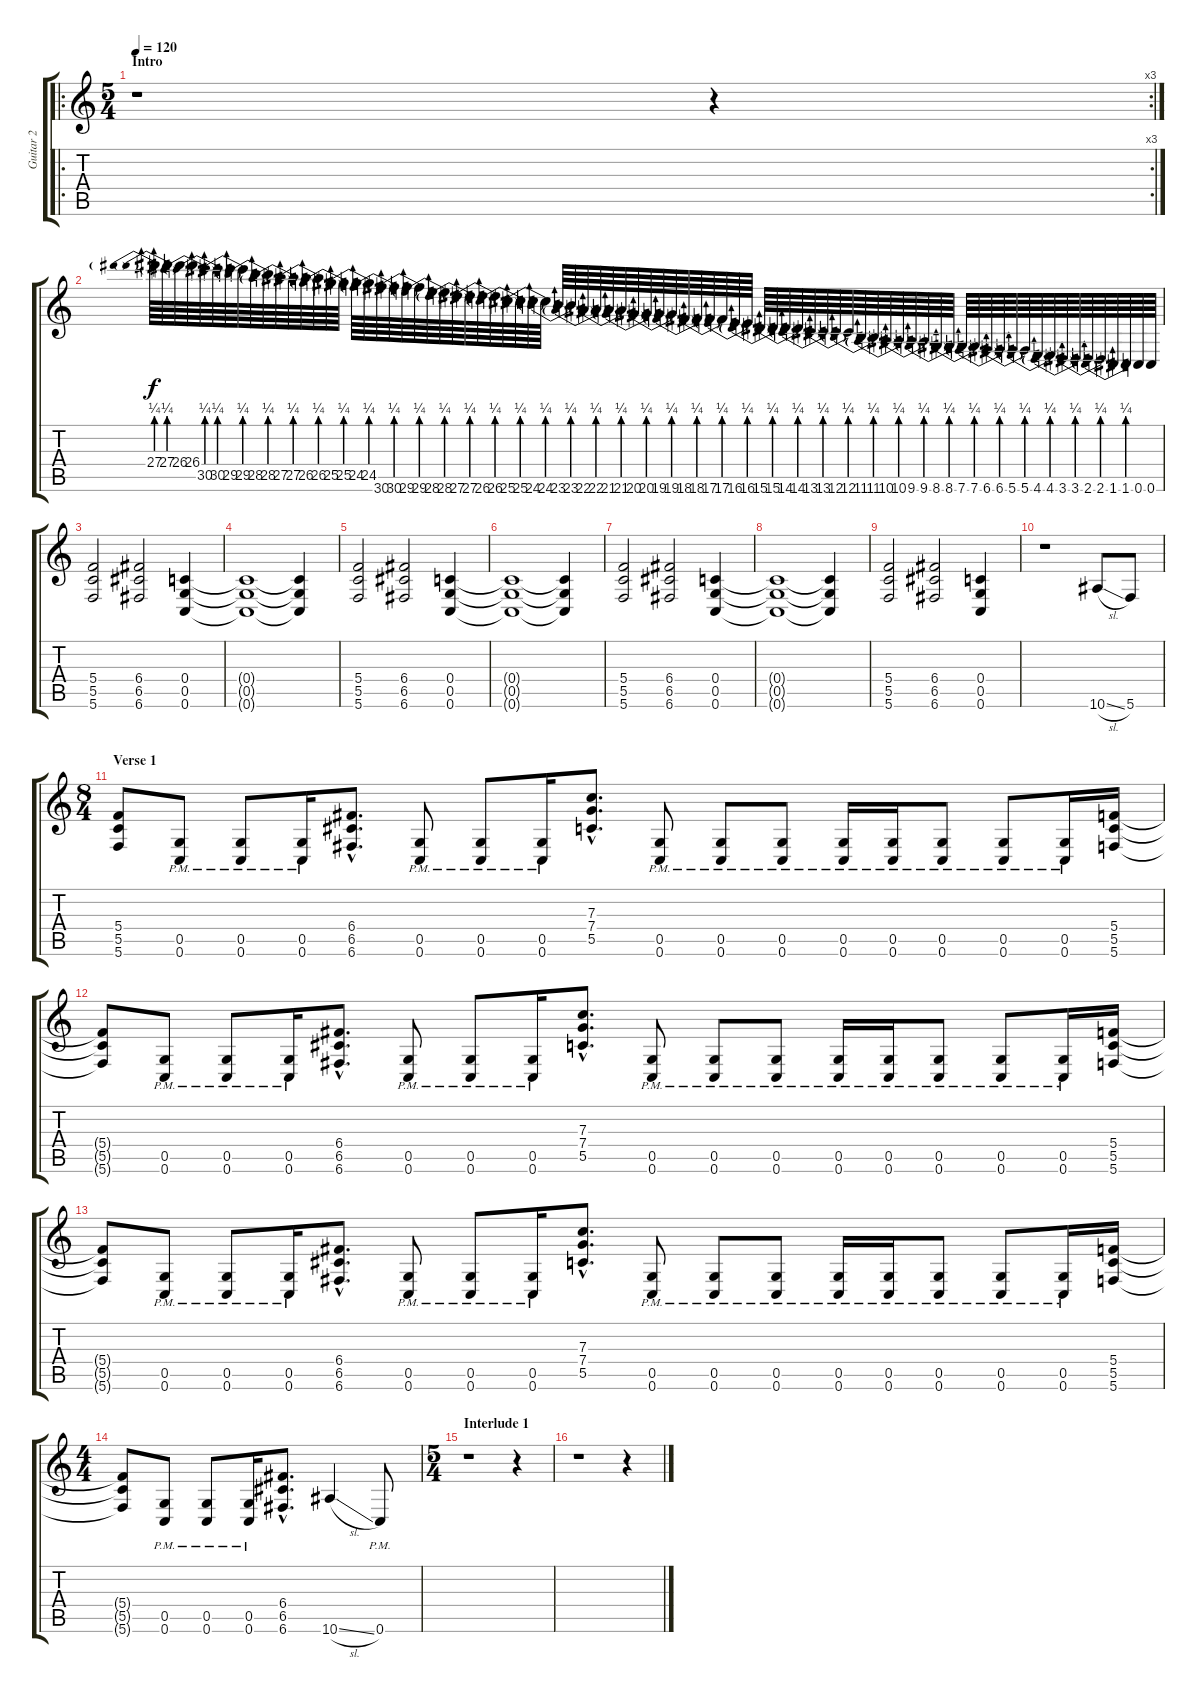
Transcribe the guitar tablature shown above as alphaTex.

\track ("Guitar 2" "Guitar 2") {instrument overdrivenguitar}
\staff {score tabs}
\tuning (D4 A3 F3 C3 G2 C2) {hide}
\ro
\rc 3
\ts (5 4)
\section ("" "Intro")
\tempo 120
\clef g2
\ks c
r.1{dy f instrument overdrivenguitar} r.4 |
27.4{be (prebend 0 1 60 1)}.64 27.4{be (prebend 0 1 60 1)}.64{volume 16 instrument guitarfretnoise} 26.4.64 26.4.64 30.5{be (prebend 0 1 60 1)}.64 30.5{be (prebend 0 1 60 1)}.64 29.5.64 29.5{be (prebend 0 1 60 1)}.64 28.5.64 28.5{be (prebend 0 1 60 1)}.64 27.5.64 27.5{be (prebend 0 1 60 1)}.64 26.5.64 26.5{be (prebend 0 1 60 1)}.64 25.5.64 25.5{be (prebend 0 1 60 1)}.64 24.5.64 24.5{be (prebend 0 1 60 1)}.64 30.6.64 30.6{be (prebend 0 1 60 1)}.64 29.6.64 29.6{be (prebend 0 1 60 1)}.64 28.6.64 28.6{be (prebend 0 1 60 1)}.64 27.6.64 27.6{be (prebend 0 1 60 1)}.64 26.6.64 26.6{be (prebend 0 1 60 1)}.64 25.6.64 25.6{be (prebend 0 1 60 1)}.64 24.6.64 24.6{be (prebend 0 1 60 1)}.64 23.6.64 23.6{be (prebend 0 1 60 1)}.64 22.6.64 22.6{be (prebend 0 1 60 1)}.64 21.6.64 21.6{be (prebend 0 1 60 1)}.64 20.6.64 20.6{be (prebend 0 1 60 1)}.64 19.6.64 19.6{be (prebend 0 1 60 1)}.64 18.6.64 18.6{be (prebend 0 1 60 1)}.64 17.6.64 17.6{be (prebend 0 1 60 1)}.64 16.6.64 16.6{be (prebend 0 1 60 1)}.64 15.6.64 15.6{be (prebend 0 1 60 1)}.64 14.6.64 14.6{be (prebend 0 1 60 1)}.64 13.6.64 13.6{be (prebend 0 1 60 1)}.64 12.6.64 12.6{be (prebend 0 1 60 1)}.64 11.6.64 11.6{be (prebend 0 1 60 1)}.64 10.6.64 10.6{be (prebend 0 1 60 1)}.64 9.6.64 9.6{be (prebend 0 1 60 1)}.64 8.6.64 8.6{be (prebend 0 1 60 1)}.64 7.6.64 7.6{be (prebend 0 1 60 1)}.64 6.6.64 6.6{be (prebend 0 1 60 1)}.64 5.6.64 5.6{be (prebend 0 1 60 1)}.64 4.6.64 4.6{be (prebend 0 1 60 1)}.64 3.6.64 3.6{be (prebend 0 1 60 1)}.64 2.6.64 2.6{be (prebend 0 1 60 1)}.64 1.6.64 1.6{be (prebend 0 1 60 1)}.64 0.6.64 0.6.64 |
(5.4 5.5 5.6).2{volume 8 instrument distortionguitar} (6.4 6.5 6.6).2 (0.4 0.5 0.6).4 |
(0.4{t} 0.5{t} 0.6{t}).1 (0.4{t} 0.5{t} 0.6{t}).4 |
(5.4 5.5 5.6).2 (6.4 6.5 6.6).2 (0.4 0.5 0.6).4 |
(0.4{t} 0.5{t} 0.6{t}).1 (0.4{t} 0.5{t} 0.6{t}).4 |
(5.4 5.5 5.6).2 (6.4 6.5 6.6).2 (0.4 0.5 0.6).4 |
(0.4{t} 0.5{t} 0.6{t}).1 (0.4{t} 0.5{t} 0.6{t}).4 |
(5.4 5.5 5.6).2 (6.4 6.5 6.6).2 (0.4 0.5 0.6).4 |
r.1 10.6{sl}.8 5.6.8 |
\ts (8 4)
\section ("" "Verse 1")
(5.4 5.5 5.6).8 (0.5{pm} 0.6).8 (0.5{pm} 0.6).8 (0.5{pm} 0.6).16 (6.4{hac} 6.5{hac} 6.6{hac}).8{d} (0.5{pm} 0.6).8 (0.5{pm} 0.6).8 (0.5{pm} 0.6).16 (7.3{hac} 7.4{hac} 5.5{hac}).8{d} (0.5{pm} 0.6).8 (0.5{pm} 0.6).8 (0.5{pm} 0.6).8 (0.5{pm} 0.6).16 (0.5{pm} 0.6).16 (0.5{pm} 0.6).8 (0.5{pm} 0.6).8 (0.5{pm} 0.6).16 (5.4 5.5 5.6).16 |
(5.4{t} 5.5{t} 5.6{t}).8 (0.5{pm} 0.6).8 (0.5{pm} 0.6).8 (0.5{pm} 0.6).16 (6.4{hac} 6.5{hac} 6.6{hac}).8{d} (0.5{pm} 0.6).8 (0.5{pm} 0.6).8 (0.5{pm} 0.6).16 (7.3{hac} 7.4{hac} 5.5{hac}).8{d} (0.5{pm} 0.6).8 (0.5{pm} 0.6).8 (0.5{pm} 0.6).8 (0.5{pm} 0.6).16 (0.5{pm} 0.6).16 (0.5{pm} 0.6).8 (0.5{pm} 0.6).8 (0.5{pm} 0.6).16 (5.4 5.5 5.6).16 |
(5.4{t} 5.5{t} 5.6{t}).8 (0.5{pm} 0.6).8 (0.5{pm} 0.6).8 (0.5{pm} 0.6).16 (6.4{hac} 6.5{hac} 6.6{hac}).8{d} (0.5{pm} 0.6).8 (0.5{pm} 0.6).8 (0.5{pm} 0.6).16 (7.3{hac} 7.4{hac} 5.5{hac}).8{d} (0.5{pm} 0.6).8 (0.5{pm} 0.6).8 (0.5{pm} 0.6).8 (0.5{pm} 0.6).16 (0.5{pm} 0.6).16 (0.5{pm} 0.6).8 (0.5{pm} 0.6).8 (0.5{pm} 0.6).16 (5.4 5.5 5.6).16 |
\ts (4 4)
(5.4{t} 5.5{t} 5.6{t}).8 (0.5{pm} 0.6).8 (0.5{pm} 0.6).8 (0.5{pm} 0.6).16 (6.4{hac} 6.5{hac} 6.6{hac}).8{d} 10.6{sl}.4 0.6{pm}.8 |
\ts (5 4)
\section ("" "Interlude 1")
r.1 r.4 |
r.1 r.4
